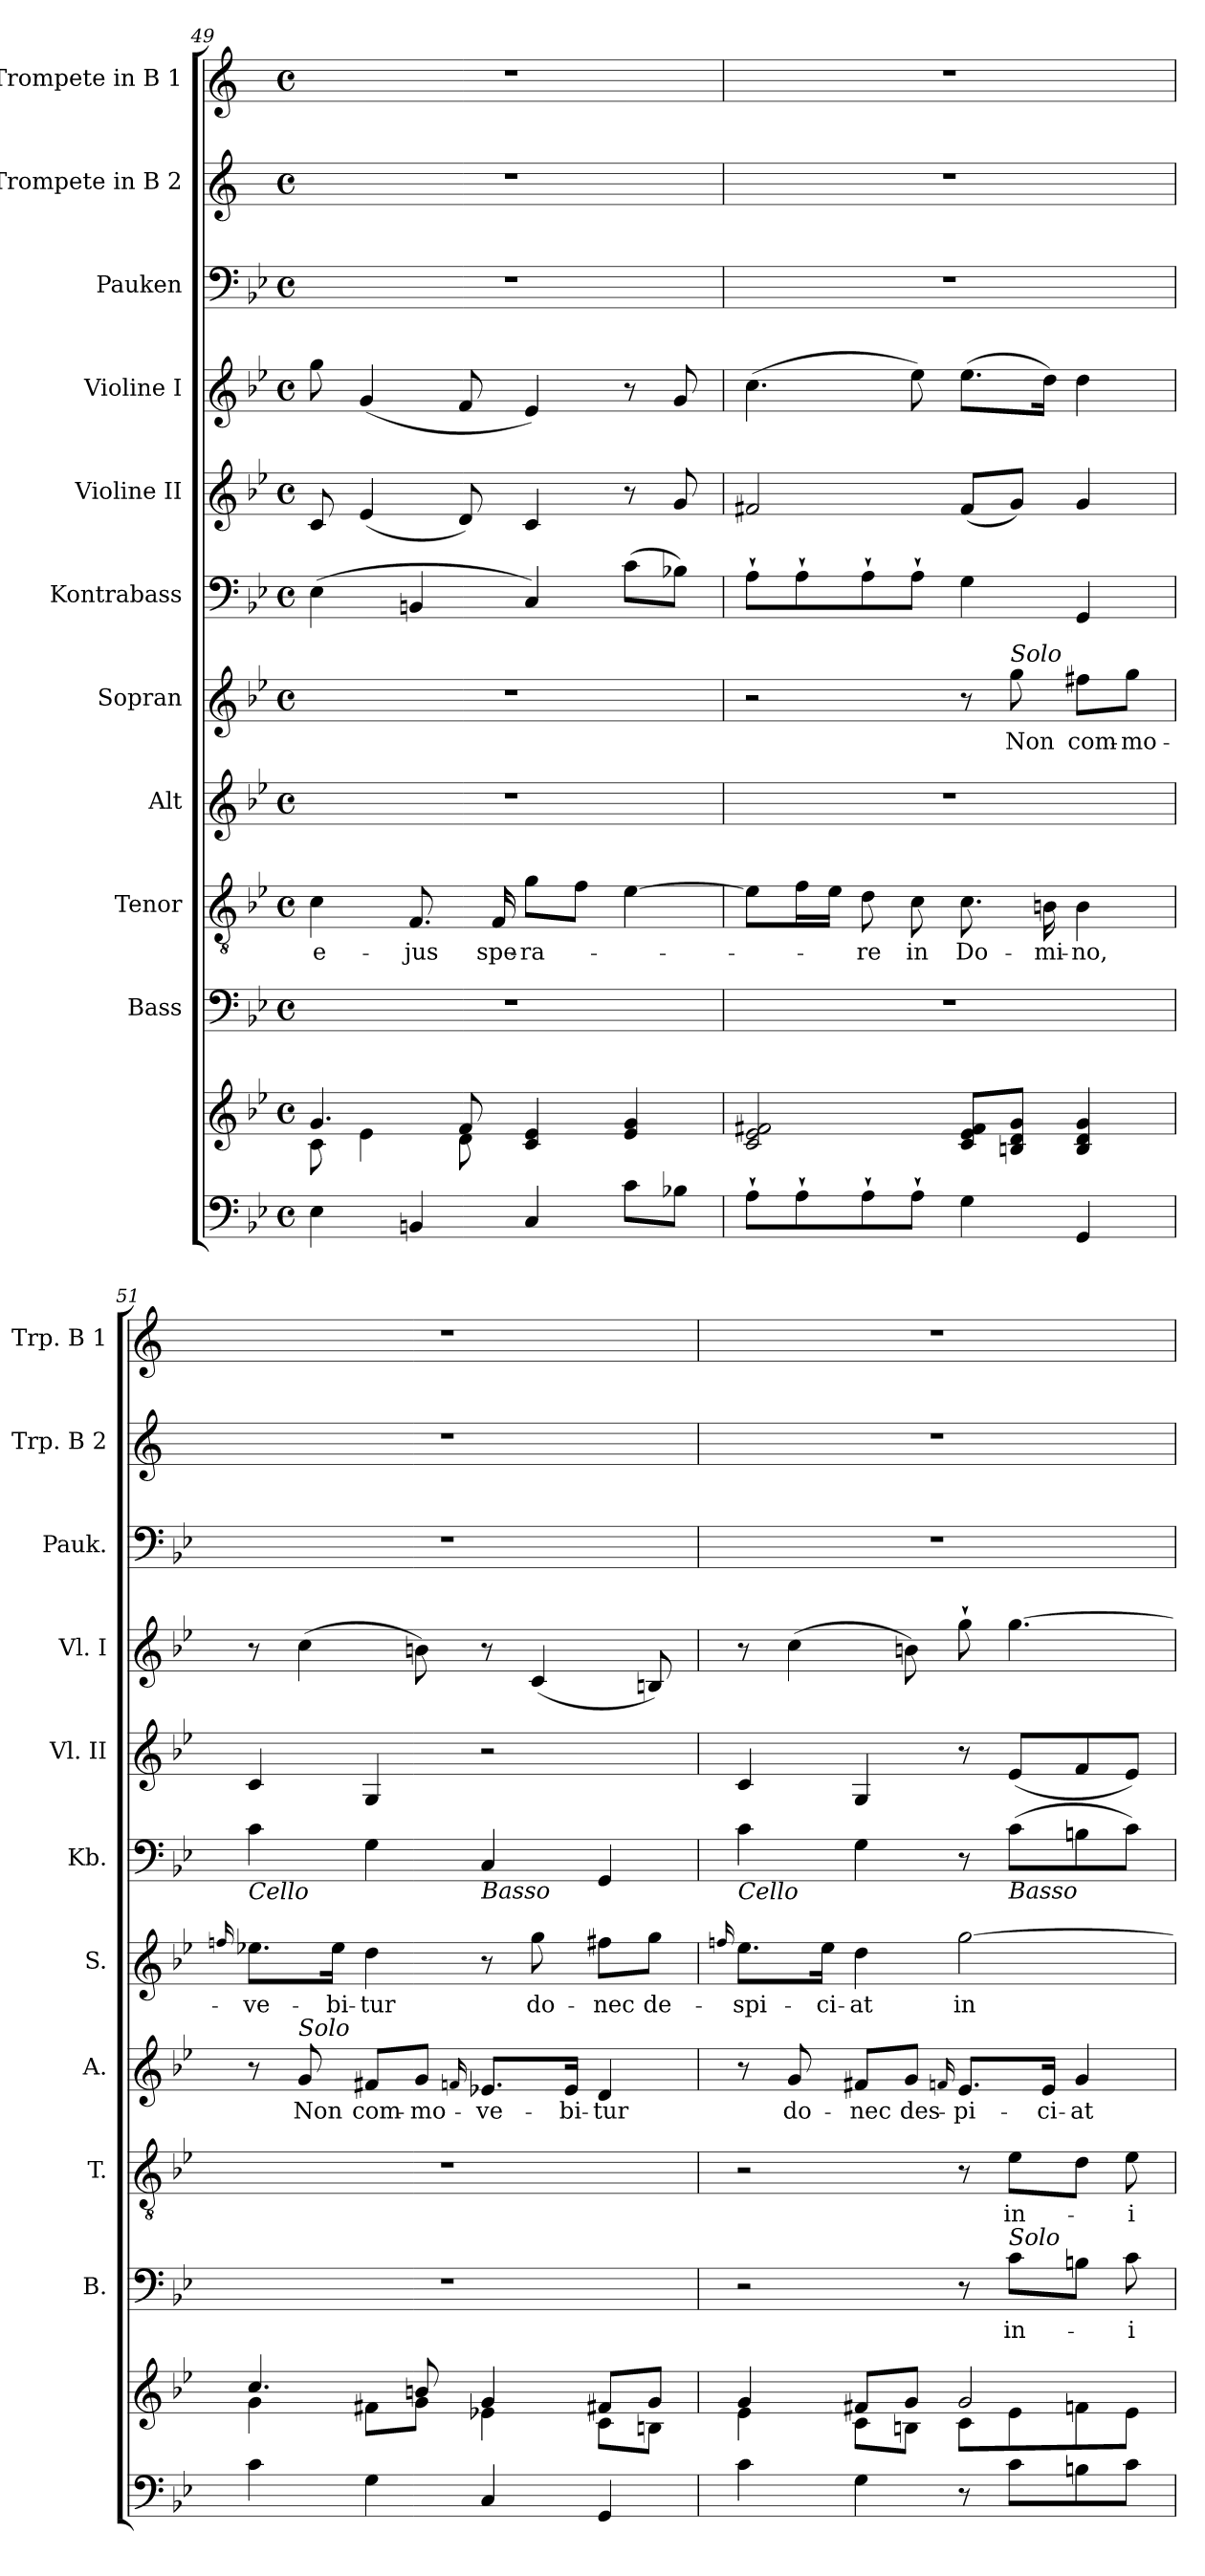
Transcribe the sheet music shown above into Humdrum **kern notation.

**kern	**kern	**kern	**text	**kern	**text	**kern	**text	**kern	**text	**kern	**kern	**kern	**kern	**kern	**kern
*part11	*part11	*part10	*part10	*part9	*part9	*part8	*part8	*part7	*part7	*part6	*part5	*part4	*part3	*part2	*part1
*staff12	*staff11	*staff10	*staff10	*staff9	*staff9	*staff8	*staff8	*staff7	*staff7	*staff6	*staff5	*staff4	*staff3	*staff2	*staff1
*	*	*I"Bass	*	*I"Tenor	*	*I"Alt	*	*I"Sopran	*	*I"Kontrabass	*I"Violine II	*I"Violine I	*I"Pauken	*I"Trompete in B 2	*I"Trompete in B 1
*	*	*I'B.	*	*I'T.	*	*I'A.	*	*I'S.	*	*I'Kb.	*I'Vl. II	*I'Vl. I	*I'Pauk.	*I'Trp. B 2	*I'Trp. B 1
!!LO:PB:g=z
*clefF4	*clefG2	*clefF4	*	*clefGv2	*	*clefG2	*	*clefG2	*	*clefF4	*clefG2	*clefG2	*clefF4	*clefG2	*clefG2
*	*	*	*	*	*	*	*	*	*	*ITrd7c12	*	*	*	*ITrd1c2	*ITrd1c2
*k[b-e-]	*k[b-e-]	*k[b-e-]	*	*k[b-e-]	*	*k[b-e-]	*	*k[b-e-]	*	*k[b-e-]	*k[b-e-]	*k[b-e-]	*k[b-e-]	*k[b-e-]	*k[b-e-]
*B-:	*B-:	*B-:	*	*B-:	*	*B-:	*	*B-:	*	*B-:	*B-:	*B-:	*B-:	*B-:	*B-:
*M4/4	*M4/4	*M4/4	*	*M4/4	*	*M4/4	*	*M4/4	*	*M4/4	*M4/4	*M4/4	*M4/4	*M4/4	*M4/4
*met(c)	*met(c)	*met(c)	*	*met(c)	*	*met(c)	*	*met(c)	*	*met(c)	*met(c)	*met(c)	*met(c)	*met(c)	*met(c)
=49	=49	=49	=49	=49	=49	=49	=49	=49	=49	=49	=49	=49	=49	=49	=49
*	*^	*	*	*	*	*	*	*	*	*	*	*	*	*	*
!	!	!	!	!	!	!LO:LY:b	!	!	!	!	!	!	!	!	!	!
4E-\	4.g/	8c\	1r	.	4c\	e-	1r	.	1r	.	(>4EE-\	8c/	8gg\	1r	1r	1r
.	.	4e-\	.	.	.	.	.	.	.	.	.	(<4e-/	(<4g/	.	.	.
!	!	!	!	!	!	!LO:LY:b	!	!	!	!	!	!	!	!	!	!
4BBn/	.	.	.	.	8.F/	-jus	.	.	.	.	4BBBn/	.	.	.	.	.
.	8f/	8d\	.	.	.	.	.	.	.	.	.	8d/)	8f/	.	.	.
!	!	!	!	!	!	!LO:LY:b	!	!	!	!	!	!	!	!	!	!
.	.	.	.	.	16F/	spe-	.	.	.	.	.	.	.	.	.	.
!	!	!	!	!	!	!LO:LY:b	!	!	!	!	!	!	!	!	!	!
4C/	4c/ 4e-/	2ryy	.	.	8g\L	-ra-	.	.	.	.	4CC/)	4c/	4e-/)	.	.	.
.	.	.	.	.	8f\J	.	.	.	.	.	.	.	.	.	.	.
8c\L	4e-/ 4g/	.	.	.	[4e-\	.	.	.	.	.	(>8C\L	8r	8r	.	.	.
8B-X\J	.	.	.	.	.	.	.	.	.	.	8BB-X\J)	8g/	8g/	.	.	.
*	*v	*v	*	*	*	*	*	*	*	*	*	*	*	*	*	*
=50	=50	=50	=50	=50	=50	=50	=50	=50	=50	=50	=50	=50	=50	=50	=50
8A`>\L	2c/ 2e-/ 2f#X/	1r	.	8e-\L]	.	1r	.	2r	.	8AA`>\L	2f#X/	(>4.cc\	1r	1r	1r
8A`>\	.	.	.	16f\L	.	.	.	.	.	8AA`>\	.	.	.	.	.
.	.	.	.	16e-\JJ	.	.	.	.	.	.	.	.	.	.	.
!	!	!	!	!	!LO:LY:b	!	!	!	!	!	!	!	!	!	!
8A`>\	.	.	.	8d\	-re	.	.	.	.	8AA`>\	.	.	.	.	.
!	!	!	!	!	!LO:LY:b	!	!	!	!	!	!	!	!	!	!
8A`>\J	.	.	.	8c\	in	.	.	.	.	8AA`>\J	.	8ee-\)	.	.	.
!	!	!	!	!	!LO:LY:b	!	!	!	!	!	!	!	!	!	!
4G\	8c/ 8e-/ 8f#/L	.	.	8.c\	Do-	.	.	8r	.	4GG\	(<8f#/L	(>8.ee-\L	.	.	.
!	!	!	!	!	!	!	!	!LO:TX:a:i:t=Solo	!	!	!	!	!	!	!
!	!	!	!	!	!	!	!	!	!LO:LY:b	!	!	!	!	!	!
.	8Bn/ 8d/ 8g/J	.	.	.	.	.	.	8gg\	Non	.	8g/J)	.	.	.	.
!	!	!	!	!	!LO:LY:b	!	!	!	!	!	!	!	!	!	!
.	.	.	.	16Bn\	-mi-	.	.	.	.	.	.	16dd\Jk)	.	.	.
!	!	!	!	!	!LO:LY:b	!	!	!	!LO:LY:b	!	!	!	!	!	!
4GG/	4B/ 4d/ 4g/	.	.	4B\	-no,	.	.	8ff#X\L	com-	4GGG/	4g/	4dd\	.	.	.
!	!	!	!	!	!	!	!	!	!LO:LY:b	!	!	!	!	!	!
.	.	.	.	.	.	.	.	8gg\J	-mo-	.	.	.	.	.	.
=51	=51	=51	=51	=51	=51	=51	=51	=51	=51	=51	=51	=51	=51	=51	=51
.	.	.	.	.	.	.	.	16qqffn/	.	.	.	.	.	.	.
*	*^	*	*	*	*	*	*	*	*	*	*	*	*	*	*
!	!	!	!	!	!	!	!	!	!	!	!LO:TX:b:i:t=Cello	!	!	!	!	!
!	!	!	!	!	!	!	!	!	!	!LO:LY:b	!	!	!	!	!	!
4c\	4.cc/	4g\	1r	.	1r	.	8r	.	8.ee-X\L	-ve-	4C\	4c/	8r	1r	1r	1r
!	!	!	!	!	!	!	!LO:TX:a:i:t=Solo	!	!	!	!	!	!	!	!	!
!	!	!	!	!	!	!	!	!LO:LY:b	!	!	!	!	!	!	!	!
.	.	.	.	.	.	.	8g/	Non	.	.	.	.	(>4cc\	.	.	.
!	!	!	!	!	!	!	!	!	!	!LO:LY:b	!	!	!	!	!	!
.	.	.	.	.	.	.	.	.	16ee-\Jk	-bi-	.	.	.	.	.	.
!	!	!	!	!	!	!	!	!LO:LY:b	!	!LO:LY:b	!	!	!	!	!	!
4G\	.	8f#X\L	.	.	.	.	8f#X/L	com-	4dd\	-tur	4GG\	4G/	.	.	.	.
!	!	!	!	!	!	!	!	!LO:LY:b	!	!	!	!	!	!	!	!
.	8bn/	8g\J	.	.	.	.	8g/J	-mo-	.	.	.	.	8bn\)	.	.	.
.	.	.	.	.	.	.	16qqfn/	.	.	.	.	.	.	.	.	.
!	!	!	!	!	!	!	!	!	!	!	!LO:TX:b:i:t=Basso	!	!	!	!	!
!	!	!	!	!	!	!	!	!LO:LY:b	!	!	!	!	!	!	!	!
4C/	4g/	4e-X\	.	.	.	.	8.e-X/L	-ve-	8r	.	4CC/	2r	8r	.	.	.
!	!	!	!	!	!	!	!	!	!	!LO:LY:b	!	!	!	!	!	!
.	.	.	.	.	.	.	.	.	8gg\	do-	.	.	(<4c/	.	.	.
!	!	!	!	!	!	!	!	!LO:LY:b	!	!	!	!	!	!	!	!
.	.	.	.	.	.	.	16e-/Jk	-bi-	.	.	.	.	.	.	.	.
!	!	!	!	!	!	!	!	!LO:LY:b	!	!LO:LY:b	!	!	!	!	!	!
4GG/	8f#X/L	8c\L	.	.	.	.	4d/	-tur	8ff#X\L	-nec	4GGG/	.	.	.	.	.
!	!	!	!	!	!	!	!	!	!	!LO:LY:b	!	!	!	!	!	!
.	8g/J	8Bn\J	.	.	.	.	.	.	8gg\J	de-	.	.	8Bn/)	.	.	.
!!LO:PB:g=z
=52	=52	=52	=52	=52	=52	=52	=52	=52	=52	=52	=52	=52	=52	=52	=52	=52
.	.	.	.	.	.	.	.	.	16qqffn/	.	.	.	.	.	.	.
!	!	!	!	!	!	!	!	!	!	!	!LO:TX:b:i:t=Cello	!	!	!	!	!
!	!	!	!	!	!	!	!	!	!	!LO:LY:b	!	!	!	!	!	!
4c\	4g/	4e-\	2r	.	2r	.	8r	.	8.ee-\L	-spi-	4C\	4c/	8r	1r	1r	1r
!	!	!	!	!	!	!	!	!LO:LY:b	!	!	!	!	!	!	!	!
.	.	.	.	.	.	.	8g/	do-	.	.	.	.	(>4cc\	.	.	.
!	!	!	!	!	!	!	!	!	!	!LO:LY:b	!	!	!	!	!	!
.	.	.	.	.	.	.	.	.	16ee-\Jk	-ci-	.	.	.	.	.	.
!	!	!	!	!	!	!	!	!LO:LY:b	!	!LO:LY:b	!	!	!	!	!	!
4G\	8f#X/L	8c\L	.	.	.	.	8f#X/L	-nec	4dd\	-at	4GG\	4G/	.	.	.	.
!	!	!	!	!	!	!	!	!LO:LY:b	!	!	!	!	!	!	!	!
.	8g/J	8Bn\J	.	.	.	.	8g/J	des-	.	.	.	.	8bn\)	.	.	.
.	.	.	.	.	.	.	16qqfn/	.	.	.	.	.	.	.	.	.
!	!	!	!	!	!	!	!	!LO:LY:b	!	!LO:LY:b	!	!	!	!	!	!
8r	2g/	8c\L	8r	.	8r	.	8.e-/L	-pi-	[2gg\	in-	8r	8r	8gg`>\	.	.	.
!	!	!	!	!	!	!	!	!	!	!	!LO:TX:b:i:t=Basso	!	!	!	!	!
!	!	!	!LO:TX:a:i:t=Solo	!	!	!	!	!	!	!	!	!	!	!	!	!
!	!	!	!	!LO:LY:b	!	!LO:LY:b	!	!	!	!	!	!	!	!	!	!
8c\L	.	8e-\	8c\L	in-	8e-\L	in-	.	.	.	.	(>8C\L	(<8e-/L	[4.gg\	.	.	.
!	!	!	!	!	!	!	!	!LO:LY:b	!	!	!	!	!	!	!	!
.	.	.	.	.	.	.	16e-/Jk	-ci-	.	.	.	.	.	.	.	.
!	!	!	!	!	!	!	!	!LO:LY:b	!	!	!	!	!	!	!	!
8Bn\	.	8f\	8Bn\J	.	8d\J	.	4g/	-at	.	.	8BBn\	8f/	.	.	.	.
!	!	!	!	!LO:LY:b	!	!LO:LY:b	!	!	!	!	!	!	!	!	!	!
8c\J	.	8e-\J	8c\	-i-	8e-\	-i-	.	.	.	.	8C\J)	8e-/J)	.	.	.	.
*	*v	*v	*	*	*	*	*	*	*	*	*	*	*	*	*	*
=	=	=	=	=	=	=	=	=	=	=	=	=	=	=	=
*-	*-	*-	*-	*-	*-	*-	*-	*-	*-	*-	*-	*-	*-	*-	*-
